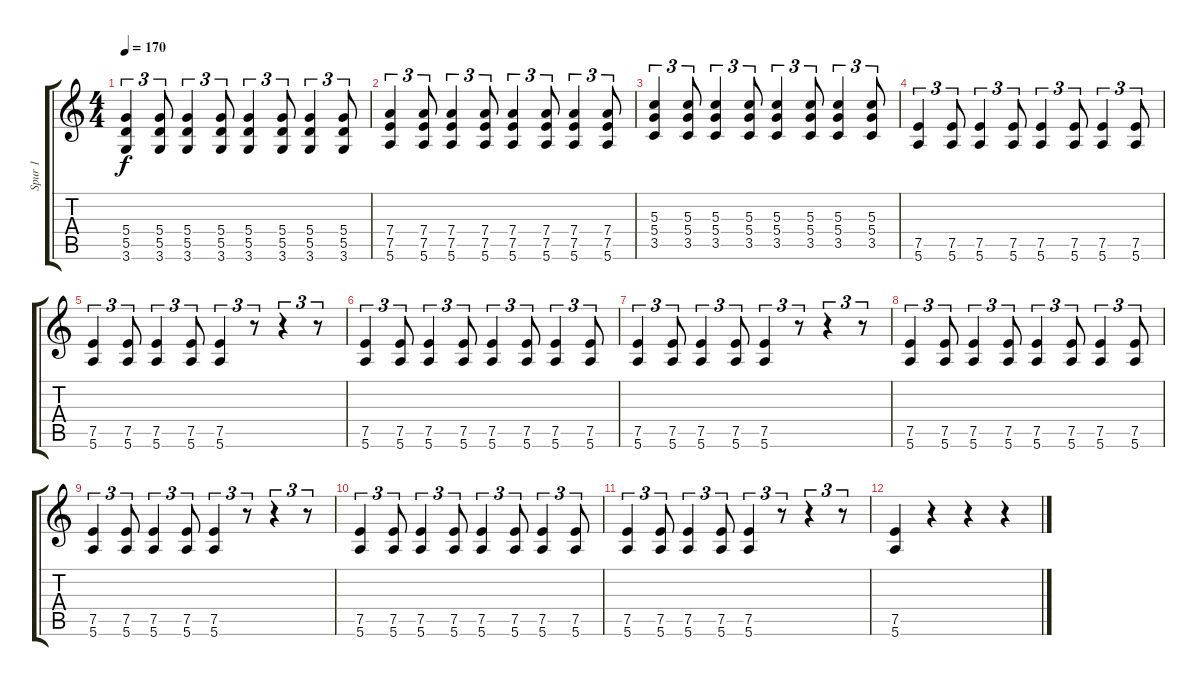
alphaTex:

\track ("Spur 1" "Spur 1") {instrument distortionguitar}
\staff {score tabs}
\tuning (E4 B3 G3 D3 A2 E2) {hide}
\ts (4 4)
\tempo 170
\clef g2
\ks c
(5.4 5.5 3.6).4{tu (3 2) dy f} (5.4 5.5 3.6).8{tu (3 2)} (5.4 5.5 3.6).4{tu (3 2)} (5.4 5.5 3.6).8{tu (3 2)} (5.4 5.5 3.6).4{tu (3 2)} (5.4 5.5 3.6).8{tu (3 2)} (5.4 5.5 3.6).4{tu (3 2)} (5.4 5.5 3.6).8{tu (3 2)} |
(7.4 7.5 5.6).4{tu (3 2)} (7.4 7.5 5.6).8{tu (3 2)} (7.4 7.5 5.6).4{tu (3 2)} (7.4 7.5 5.6).8{tu (3 2)} (7.4 7.5 5.6).4{tu (3 2)} (7.4 7.5 5.6).8{tu (3 2)} (7.4 7.5 5.6).4{tu (3 2)} (7.4 7.5 5.6).8{tu (3 2)} |
(5.3 5.4 3.5).4{tu (3 2)} (5.3 5.4 3.5).8{tu (3 2)} (5.3 5.4 3.5).4{tu (3 2)} (5.3 5.4 3.5).8{tu (3 2)} (5.3 5.4 3.5).4{tu (3 2)} (5.3 5.4 3.5).8{tu (3 2)} (5.3 5.4 3.5).4{tu (3 2)} (5.3 5.4 3.5).8{tu (3 2)} |
(7.5 5.6).4{tu (3 2)} (7.5 5.6).8{tu (3 2)} (7.5 5.6).4{tu (3 2)} (7.5 5.6).8{tu (3 2)} (7.5 5.6).4{tu (3 2)} (7.5 5.6).8{tu (3 2)} (7.5 5.6).4{tu (3 2)} (7.5 5.6).8{tu (3 2)} |
(7.5 5.6).4{tu (3 2)} (7.5 5.6).8{tu (3 2)} (7.5 5.6).4{tu (3 2)} (7.5 5.6).8{tu (3 2)} (7.5 5.6).4{tu (3 2)} r.8{tu (3 2)} r.4{tu (3 2)} r.8{tu (3 2)} |
(7.5 5.6).4{tu (3 2)} (7.5 5.6).8{tu (3 2)} (7.5 5.6).4{tu (3 2)} (7.5 5.6).8{tu (3 2)} (7.5 5.6).4{tu (3 2)} (7.5 5.6).8{tu (3 2)} (7.5 5.6).4{tu (3 2)} (7.5 5.6).8{tu (3 2)} |
(7.5 5.6).4{tu (3 2)} (7.5 5.6).8{tu (3 2)} (7.5 5.6).4{tu (3 2)} (7.5 5.6).8{tu (3 2)} (7.5 5.6).4{tu (3 2)} r.8{tu (3 2)} r.4{tu (3 2)} r.8{tu (3 2)} |
(7.5 5.6).4{tu (3 2)} (7.5 5.6).8{tu (3 2)} (7.5 5.6).4{tu (3 2)} (7.5 5.6).8{tu (3 2)} (7.5 5.6).4{tu (3 2)} (7.5 5.6).8{tu (3 2)} (7.5 5.6).4{tu (3 2)} (7.5 5.6).8{tu (3 2)} |
(7.5 5.6).4{tu (3 2)} (7.5 5.6).8{tu (3 2)} (7.5 5.6).4{tu (3 2)} (7.5 5.6).8{tu (3 2)} (7.5 5.6).4{tu (3 2)} r.8{tu (3 2)} r.4{tu (3 2)} r.8{tu (3 2)} |
(7.5 5.6).4{tu (3 2)} (7.5 5.6).8{tu (3 2)} (7.5 5.6).4{tu (3 2)} (7.5 5.6).8{tu (3 2)} (7.5 5.6).4{tu (3 2)} (7.5 5.6).8{tu (3 2)} (7.5 5.6).4{tu (3 2)} (7.5 5.6).8{tu (3 2)} |
(7.5 5.6).4{tu (3 2)} (7.5 5.6).8{tu (3 2)} (7.5 5.6).4{tu (3 2)} (7.5 5.6).8{tu (3 2)} (7.5 5.6).4{tu (3 2)} r.8{tu (3 2)} r.4{tu (3 2)} r.8{tu (3 2)} |
(7.5 5.6).4 r.4 r.4 r.4
